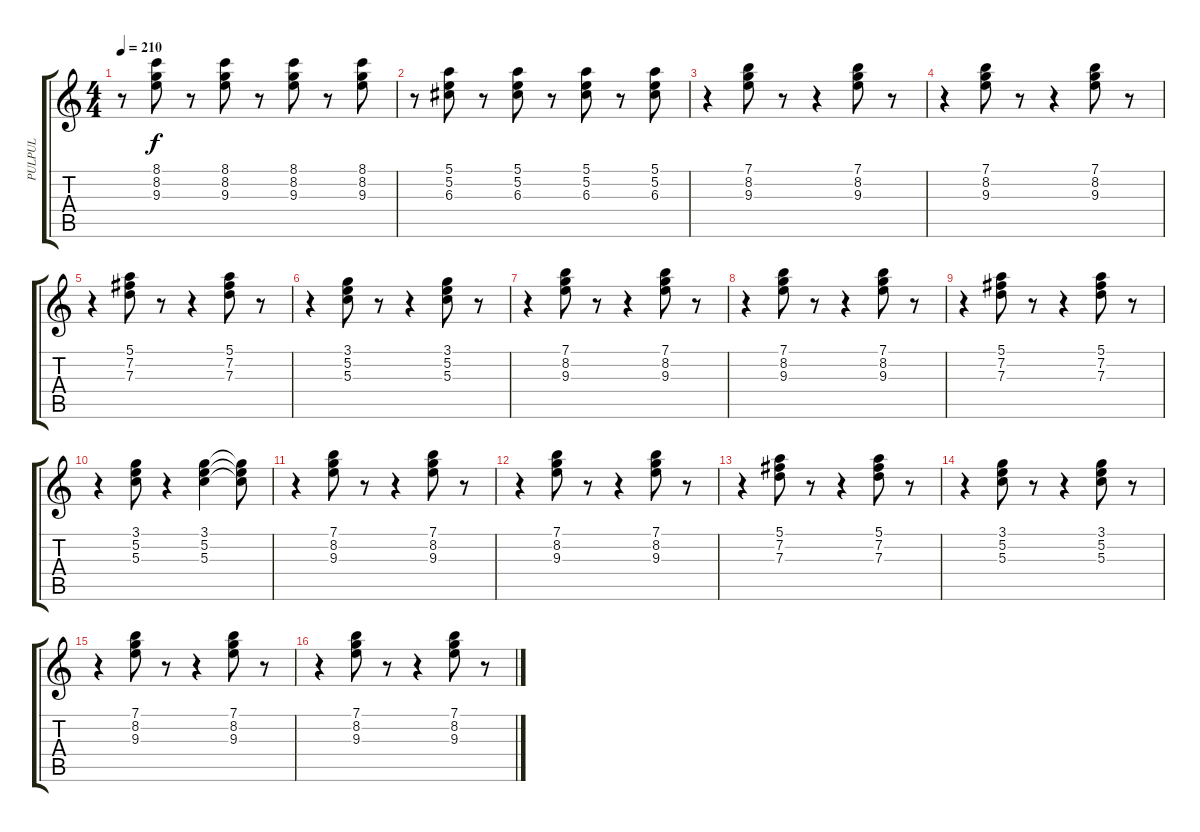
\track ("PULPUL" "PULPUL") {instrument electricguitarclean}
\staff {score tabs}
\tuning (E4 B3 G3 D3 A2 E2) {hide}
\ts (4 4)
\tempo 210
\clef g2
\ks c
r.8{dy f} (8.1 8.2 9.3).8 r.8 (8.1 8.2 9.3).8 r.8 (8.1 8.2 9.3).8 r.8 (8.1 8.2 9.3).8 |
r.8 (5.1 5.2 6.3).8 r.8 (5.1 5.2 6.3).8 r.8 (5.1 5.2 6.3).8 r.8 (5.1 5.2 6.3).8 |
r.4 (7.1 8.2 9.3).8 r.8 r.4 (7.1 8.2 9.3).8 r.8 |
r.4 (7.1 8.2 9.3).8 r.8 r.4 (7.1 8.2 9.3).8 r.8 |
r.4 (5.1 7.2 7.3).8 r.8 r.4 (5.1 7.2 7.3).8 r.8 |
r.4 (3.1 5.2 5.3).8 r.8 r.4 (3.1 5.2 5.3).8 r.8 |
r.4 (7.1 8.2 9.3).8 r.8 r.4 (7.1 8.2 9.3).8 r.8 |
r.4 (7.1 8.2 9.3).8 r.8 r.4 (7.1 8.2 9.3).8 r.8 |
r.4 (5.1 7.2 7.3).8 r.8 r.4 (5.1 7.2 7.3).8 r.8 |
r.4 (3.1 5.2 5.3).8 r.4 (3.1 5.2 5.3).4 (3.1{t} 5.2{t} 5.3{t}).8 |
r.4 (7.1 8.2 9.3).8 r.8 r.4 (7.1 8.2 9.3).8 r.8 |
r.4 (7.1 8.2 9.3).8 r.8 r.4 (7.1 8.2 9.3).8 r.8 |
r.4 (5.1 7.2 7.3).8 r.8 r.4 (5.1 7.2 7.3).8 r.8 |
r.4 (3.1 5.2 5.3).8 r.8 r.4 (3.1 5.2 5.3).8 r.8 |
r.4 (7.1 8.2 9.3).8 r.8 r.4 (7.1 8.2 9.3).8 r.8 |
r.4 (7.1 8.2 9.3).8 r.8 r.4 (7.1 8.2 9.3).8 r.8
